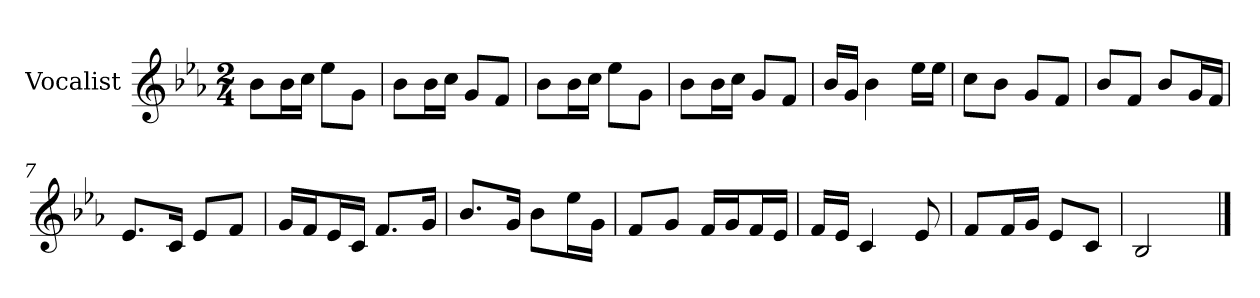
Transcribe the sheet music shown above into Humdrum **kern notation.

**kern
*part1
*staff1
*I"Vocalist
*k[b-e-a-]
*E-:
*M2/4
=
8b-L
16b-L
16ccJJ
8ee-L
8gJ
=1
8b-L
16b-L
16ccJJ
8gL
8fJ
=2
8b-L
16b-L
16ccJJ
8ee-L
8gJ
=3
8b-L
16b-L
16ccJJ
8gL
8fJ
=4
16b-LL
16gJJ
4b-
16ee-LL
16ee-JJ
=5
8ccL
8b-J
8gL
8fJ
=6
8b-L
8fJ
8b-L
16gL
16fJJ
=7
8.e-L
16cJk
8e-L
8fJ
=8
16gLL
16fJ
16e-L
16cJJ
8.fL
16gJk
=9
8.b-L
16gJk
8b-L
16ee-L
16gJJ
=10
8fL
8gJ
16fLL
16gJ
16fL
16e-JJ
=11
16fLL
16e-JJ
4c
8e-
=12
8fL
16fL
16gJJ
8e-L
8cJ
=13
2B-
==
*-
